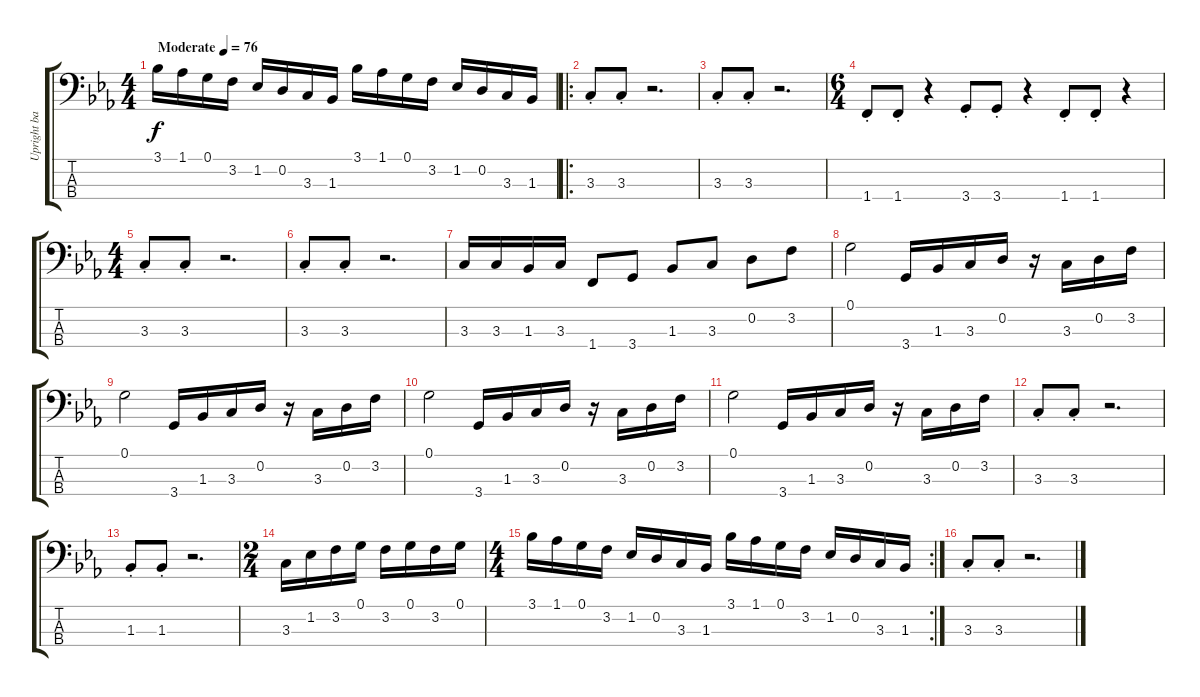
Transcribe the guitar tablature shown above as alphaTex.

\track ("Upright bass" "Upright ba") {instrument acousticbass}
\staff {score tabs}
\tuning (G2 D2 A1 E1) {hide}
\ts (4 4)
\tempo (76 "Moderate")
\clef f4
\ks cminor
3.1.16{dy f instrument acousticbass} 1.1.16 0.1.16 3.2.16 1.2.16 0.2.16 3.3.16 1.3.16 3.1.16 1.1.16 0.1.16 3.2.16 1.2.16 0.2.16 3.3.16 1.3.16 |
\ro
3.3{st}.8 3.3{st}.8 r.2{d} |
3.3{st}.8 3.3{st}.8 r.2{d} |
\ts (6 4)
1.4{st}.8 1.4{st}.8 r.4 3.4{st}.8 3.4{st}.8 r.4 1.4{st}.8 1.4{st}.8 r.4 |
\ts (4 4)
3.3{st}.8 3.3{st}.8 r.2{d} |
3.3{st}.8 3.3{st}.8 r.2{d} |
3.3.16 3.3.16 1.3.16 3.3.16 1.4.8 3.4.8 1.3.8 3.3.8 0.2.8 3.2.8 |
0.1.2 3.4.16 1.3.16 3.3.16 0.2.16 r.16 3.3.16 0.2.16 3.2.16 |
0.1.2 3.4.16 1.3.16 3.3.16 0.2.16 r.16 3.3.16 0.2.16 3.2.16 |
0.1.2 3.4.16 1.3.16 3.3.16 0.2.16 r.16 3.3.16 0.2.16 3.2.16 |
0.1.2 3.4.16 1.3.16 3.3.16 0.2.16 r.16 3.3.16 0.2.16 3.2.16 |
3.3{st}.8 3.3{st}.8 r.2{d} |
1.3{st}.8 1.3{st}.8 r.2{d} |
\ts (2 4)
3.3.16 1.2.16 3.2.16 0.1.16 3.2.16 0.1.16 3.2.16 0.1.16 |
\rc 2
\ts (4 4)
3.1.16 1.1.16 0.1.16 3.2.16 1.2.16 0.2.16 3.3.16 1.3.16 3.1.16 1.1.16 0.1.16 3.2.16 1.2.16 0.2.16 3.3.16 1.3.16 |
3.3{st}.8 3.3{st}.8 r.2{d}
